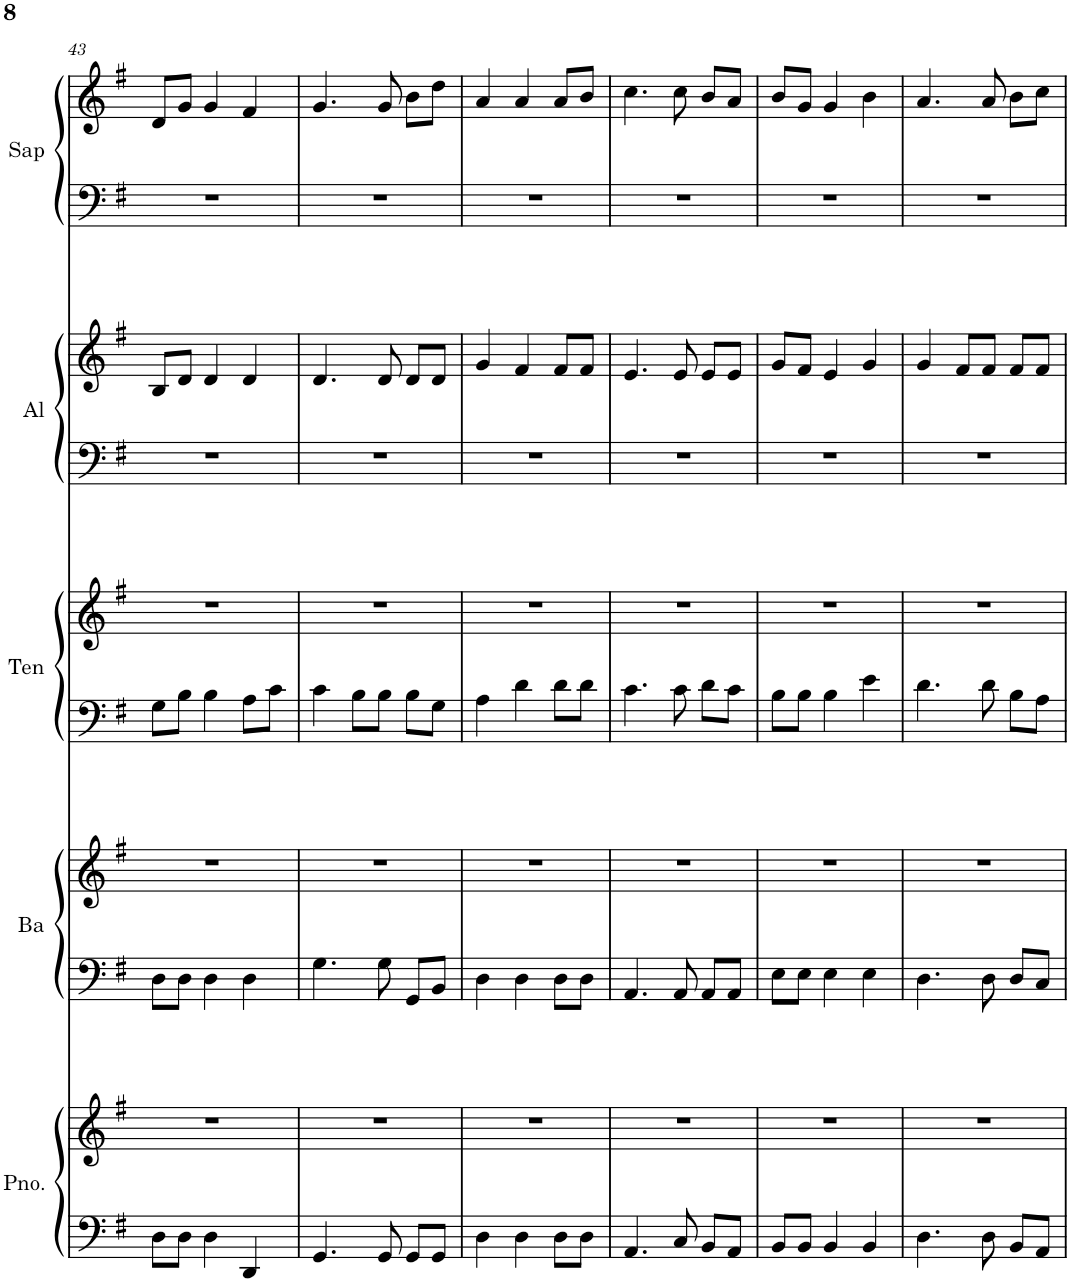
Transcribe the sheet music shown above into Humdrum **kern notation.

**kern	**kern	**kern	**kern	**kern	**kern	**kern	**kern	**kern	**kern
*part5	*part5	*part4	*part4	*part3	*part3	*part2	*part2	*part1	*part1
*staff10	*staff9	*staff8	*staff7	*staff6	*staff5	*staff4	*staff3	*staff2	*staff1
*I"Doug	*	*I"Bass	*	*I"Tenor	*	*I"Alto	*	*I"Saprano	*
*	*	*I'Ba	*	*I'Ten	*	*I'Al	*	*I'Sap	*
!!LO:PB:g=z
*clefF4	*clefG2	*clefF4	*clefG2	*clefF4	*clefG2	*clefF4	*clefG2	*clefF4	*clefG2
*k[f#]	*k[f#]	*k[f#]	*k[f#]	*k[f#]	*k[f#]	*k[f#]	*k[f#]	*k[f#]	*k[f#]
*M3/4	*M3/4	*M3/4	*M3/4	*M3/4	*M3/4	*M3/4	*M3/4	*M3/4	*M3/4
=43	=43	=43	=43	=43	=43	=43	=43	=43	=43
8D\L	2.r	8D\L	2.r	8G\L	2.r	2.r	8B/L	2.r	8d/L
8D\J	.	8D\J	.	8B\J	.	.	8d/J	.	8g/J
4D\	.	4D\	.	4B\	.	.	4d/	.	4g/
4DD/	.	4D\	.	8A\L	.	.	4d/	.	4f#/
.	.	.	.	8c\J	.	.	.	.	.
=44	=44	=44	=44	=44	=44	=44	=44	=44	=44
4.GG/	2.r	4.G\	2.r	4c\	2.r	2.r	4.d/	2.r	4.g/
.	.	.	.	8B\L	.	.	.	.	.
8GG/	.	8G\	.	8B\J	.	.	8d/	.	8g/
8GG/L	.	8GG/L	.	8B\L	.	.	8d/L	.	8b\L
8GG/J	.	8BB/J	.	8G\J	.	.	8d/J	.	8dd\J
=45	=45	=45	=45	=45	=45	=45	=45	=45	=45
4D\	2.r	4D\	2.r	4A\	2.r	2.r	4g/	2.r	4a/
4D\	.	4D\	.	4d\	.	.	4f#/	.	4a/
8D\L	.	8D\L	.	8d\L	.	.	8f#/L	.	8a/L
8D\J	.	8D\J	.	8d\J	.	.	8f#/J	.	8b/J
=46	=46	=46	=46	=46	=46	=46	=46	=46	=46
4.AA/	2.r	4.AA/	2.r	4.c\	2.r	2.r	4.e/	2.r	4.cc\
8C/	.	8AA/	.	8c\	.	.	8e/	.	8cc\
8BB/L	.	8AA/L	.	8d\L	.	.	8e/L	.	8b/L
8AA/J	.	8AA/J	.	8c\J	.	.	8e/J	.	8a/J
=47	=47	=47	=47	=47	=47	=47	=47	=47	=47
8BB/L	2.r	8E\L	2.r	8B\L	2.r	2.r	8g/L	2.r	8b/L
8BB/J	.	8E\J	.	8B\J	.	.	8f#/J	.	8g/J
4BB/	.	4E\	.	4B\	.	.	4e/	.	4g/
4BB/	.	4E\	.	4e\	.	.	4g/	.	4b\
=48	=48	=48	=48	=48	=48	=48	=48	=48	=48
4.D\	2.r	4.D\	2.r	4.d\	2.r	2.r	4g/	2.r	4.a/
.	.	.	.	.	.	.	8f#/L	.	.
8D\	.	8D\	.	8d\	.	.	8f#/J	.	8a/
8BB/L	.	8D/L	.	8B\L	.	.	8f#/L	.	8b\L
8AA/J	.	8C/J	.	8A\J	.	.	8f#/J	.	8cc\J
=	=	=	=	=	=	=	=	=	=
*-	*-	*-	*-	*-	*-	*-	*-	*-	*-
